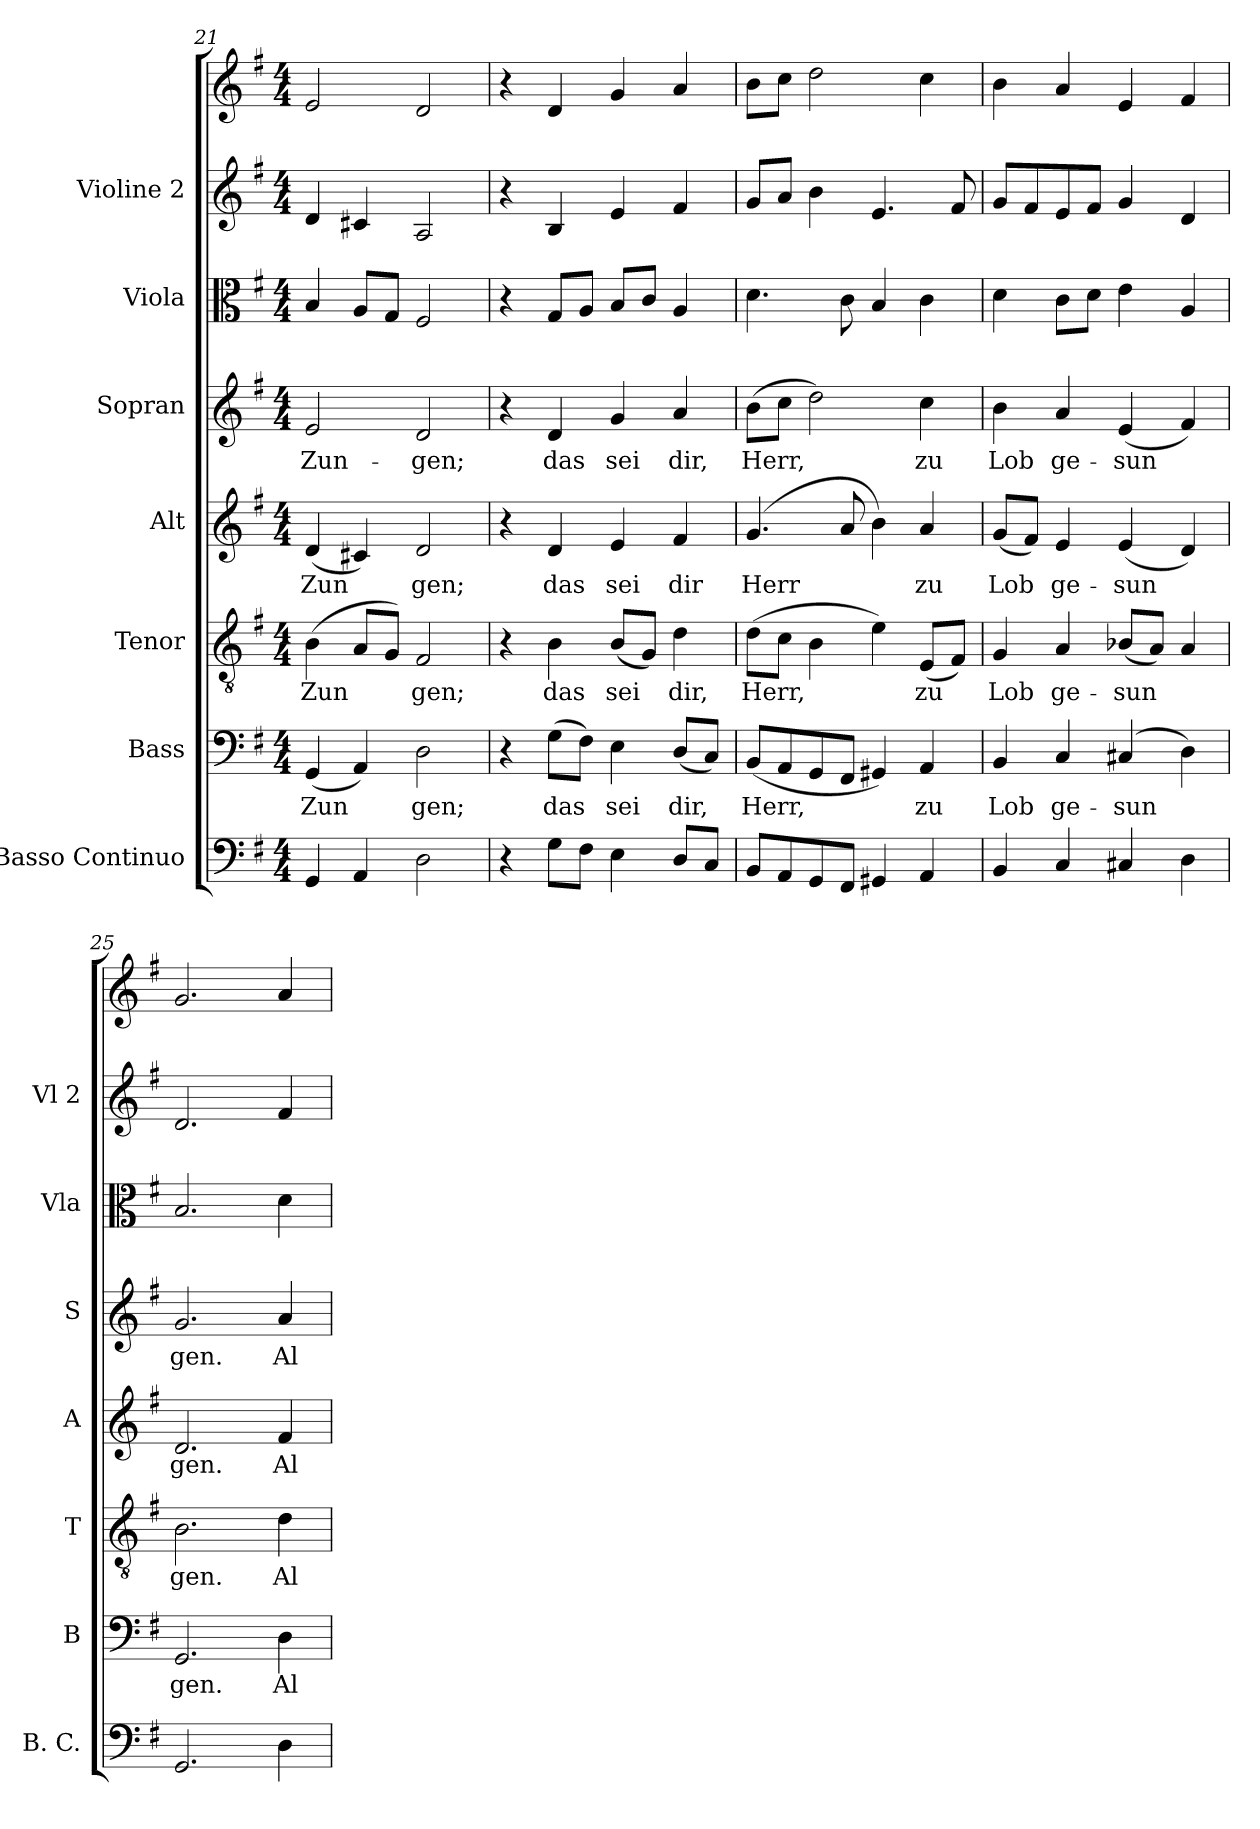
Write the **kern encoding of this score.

**kern	**kern	**text	**kern	**text	**kern	**text	**kern	**text	**kern	**kern	**kern
*part7	*part6	*part6	*part5	*part5	*part4	*part4	*part3	*part3	*part2	*part1	*part1
*staff8	*staff7	*staff7	*staff6	*staff6	*staff5	*staff5	*staff4	*staff4	*staff3	*staff2	*staff1
*I"Basso Continuo	*I"Bass	*	*I"Tenor	*	*I"Alt	*	*I"Sopran	*	*I"Viola	*I"Violine 2	*
*I'B. C.	*I'B	*	*I'T	*	*I'A	*	*I'S	*	*I'Vla	*I'Vl 2	*
*clefF4	*clefF4	*	*clefGv2	*	*clefG2	*	*clefG2	*	*clefC3	*clefG2	*clefG2
*ITrd7c12	*	*	*	*	*	*	*	*	*	*	*
*k[f#]	*k[f#]	*	*k[f#]	*	*k[f#]	*	*k[f#]	*	*k[f#]	*k[f#]	*k[f#]
*M4/4	*M4/4	*	*M4/4	*	*M4/4	*	*M4/4	*	*M4/4	*M4/4	*M4/4
=21	=21	=21	=21	=21	=21	=21	=21	=21	=21	=21	=21
!	!	!LO:LY:b	!	!LO:LY:b	!	!LO:LY:b	!	!LO:LY:b	!	!	!
4GGG/	(4GG/	Zun	(4B\	Zun	(4d/	Zun	2e/	Zun-	4B/	4d/	2e/
4AAA/	4AA/)	.	8A/L	.	4c#X/)	.	.	.	8A/L	4c#X/	.
.	.	.	8G/J)	.	.	.	.	.	8G/J	.	.
!	!	!LO:LY:b	!	!LO:LY:b	!	!LO:LY:b	!	!LO:LY:b	!	!	!
2DD>\	2D>\	gen;	2F#>/	gen;	2d>/	gen;	2d>/	gen;	2F#>/	2A>/	2d>/
!!LO:PB:g=z
=22	=22	=22	=22	=22	=22	=22	=22	=22	=22	=22	=22
4r	4r	.	4r	.	4r	.	4r	.	4r	4r	4r
!	!	!LO:LY:b	!	!LO:LY:b	!	!LO:LY:b	!	!LO:LY:b	!	!	!
8GG\L	(8G\L	das	4B\	das	4d/	das	4d/	das	8G/L	4B/	4d/
8FF#\J	8F#\J)	.	.	.	.	.	.	.	8A/J	.	.
!	!	!LO:LY:b	!	!LO:LY:b	!	!LO:LY:b	!	!LO:LY:b	!	!	!
4EE\	4E\	sei	(8B/L	sei	4e/	sei	4g/	sei	8B/L	4e/	4g/
.	.	.	8G/J)	.	.	.	.	.	8c/J	.	.
!	!	!LO:LY:b	!	!LO:LY:b	!	!LO:LY:b	!	!LO:LY:b	!	!	!
8DD/L	(8D/L	dir,	4d\	dir,	4f#/	dir	4a/	dir,	4A/	4f#/	4a/
8CC/J	8C/J)	.	.	.	.	.	.	.	.	.	.
=23	=23	=23	=23	=23	=23	=23	=23	=23	=23	=23	=23
!	!	!LO:LY:b	!	!LO:LY:b	!	!LO:LY:b	!	!LO:LY:b	!	!	!
8BBB/L	(8BB/L	Herr,	(8d\L	Herr,	(4.g/	Herr	(8b\L	Herr,	4.d\	8g/L	8b\L
8AAA/	8AA/	.	8c\J	.	.	.	8cc\J	.	.	8a/J	8cc\J
8GGG/	8GG/	.	4B\	.	.	.	2dd\)	.	.	4b\	2dd\
8FFF#/J	8FF#/J	.	.	.	8a/	.	.	.	8c\	.	.
4GGG#X/	4GG#X/)	.	4e\)	.	4b\)	.	.	.	4B/	4.e/	.
!	!	!LO:LY:b	!	!LO:LY:b	!	!LO:LY:b	!	!LO:LY:b	!	!	!
4AAA/	4AA/	zu	(8E/L	zu	4a/	zu	4cc\	zu	4c\	.	4cc\
.	.	.	8F#/J)	.	.	.	.	.	.	8f#/	.
=24	=24	=24	=24	=24	=24	=24	=24	=24	=24	=24	=24
!	!	!LO:LY:b	!	!LO:LY:b	!	!LO:LY:b	!	!LO:LY:b	!	!	!
4BBB/	4BB/	Lob	4G/	Lob	(8g/L	Lob	4b\	Lob	4d\	8g/L	4b\
.	.	.	.	.	8f#/J)	.	.	.	.	8f#/	.
!	!	!LO:LY:b	!	!LO:LY:b	!	!LO:LY:b	!	!LO:LY:b	!	!	!
4CC/	4C/	ge-	4A/	ge-	4e/	ge-	4a/	ge-	8c\L	8e/	4a/
.	.	.	.	.	.	.	.	.	8d\J	8f#/J	.
!	!	!LO:LY:b	!	!LO:LY:b	!	!LO:LY:b	!	!LO:LY:b	!	!	!
4CC#X/	(4C#X/	sun	(8B-X/L	sun	(4e/	sun	(4e/	sun	4e\	4g/	4e/
.	.	.	8A/J)	.	.	.	.	.	.	.	.
4DD\	4D\)	.	4A/	.	4d/)	.	4f#/)	.	4A/	4d/	4f#/
!!LO:LB:g=z
=25	=25	=25	=25	=25	=25	=25	=25	=25	=25	=25	=25
!	!	!LO:LY:b	!	!LO:LY:b	!	!LO:LY:b	!	!LO:LY:b	!	!	!
2.GGG>/	2.GG>/	gen.	2.B>\	gen.	2.d>/	gen.	2.g>/	gen.	2.B>/	2.d>/	2.g>/
!	!	!LO:LY:b	!	!LO:LY:b	!	!LO:LY:b	!	!LO:LY:b	!	!	!
4DD\	4D\	Al-	4d\	Al-	4f#/	Al-	4a/	Al-	4d\	4f#/	4a/
=	=	=	=	=	=	=	=	=	=	=	=
*-	*-	*-	*-	*-	*-	*-	*-	*-	*-	*-	*-
